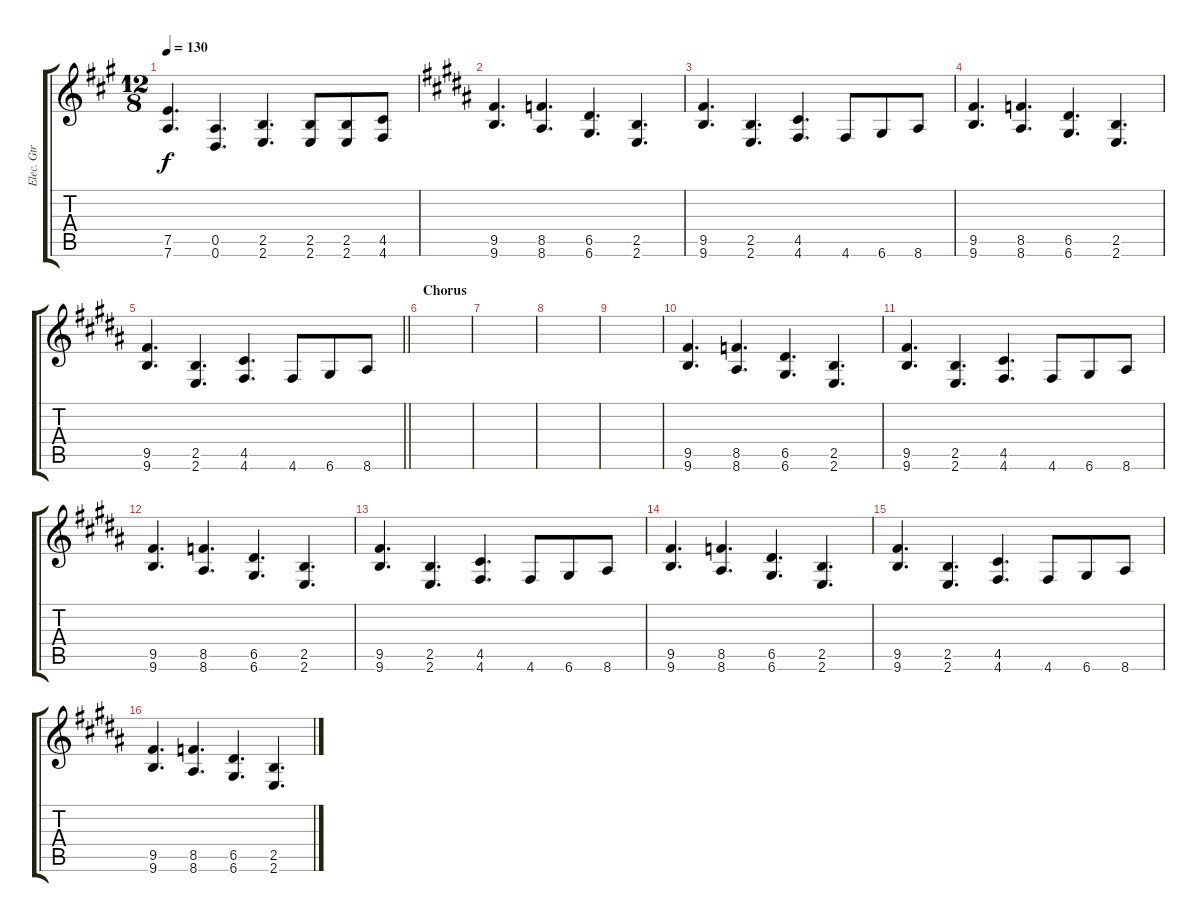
\track ("Elec. Gtr 1" "Elec. Gtr ") {instrument distortionguitar}
\staff {score tabs}
\tuning (E4 B3 G3 D3 A2 D2) {hide}
\ts (12 8)
\tempo 130
\clef g2
\ks a
(7.5 7.6).4{d dy f} (0.5 0.6).4{d} (2.5 2.6).4{d} (2.5 2.6).8 (2.5 2.6).8 (4.5 4.6).8 |
\ks b
(9.5 9.6).4{d} (8.5 8.6).4{d} (6.5 6.6).4{d} (2.5 2.6).4{d} |
(9.5 9.6).4{d} (2.5 2.6).4{d} (4.5 4.6).4{d} 4.6.8 6.6.8 8.6.8 |
(9.5 9.6).4{d} (8.5 8.6).4{d} (6.5 6.6).4{d} (2.5 2.6).4{d} |
\barLineRight lightlight
(9.5 9.6).4{d} (2.5 2.6).4{d} (4.5 4.6).4{d} 4.6.8 6.6.8 8.6.8 |
\section ("" "Chorus")
|
|
|
|
(9.5 9.6).4{d} (8.5 8.6).4{d} (6.5 6.6).4{d} (2.5 2.6).4{d} |
(9.5 9.6).4{d} (2.5 2.6).4{d} (4.5 4.6).4{d} 4.6.8 6.6.8 8.6.8 |
(9.5 9.6).4{d} (8.5 8.6).4{d} (6.5 6.6).4{d} (2.5 2.6).4{d} |
(9.5 9.6).4{d} (2.5 2.6).4{d} (4.5 4.6).4{d} 4.6.8 6.6.8 8.6.8 |
(9.5 9.6).4{d} (8.5 8.6).4{d} (6.5 6.6).4{d} (2.5 2.6).4{d} |
(9.5 9.6).4{d} (2.5 2.6).4{d} (4.5 4.6).4{d} 4.6.8 6.6.8 8.6.8 |
(9.5 9.6).4{d} (8.5 8.6).4{d} (6.5 6.6).4{d} (2.5 2.6).4{d}
